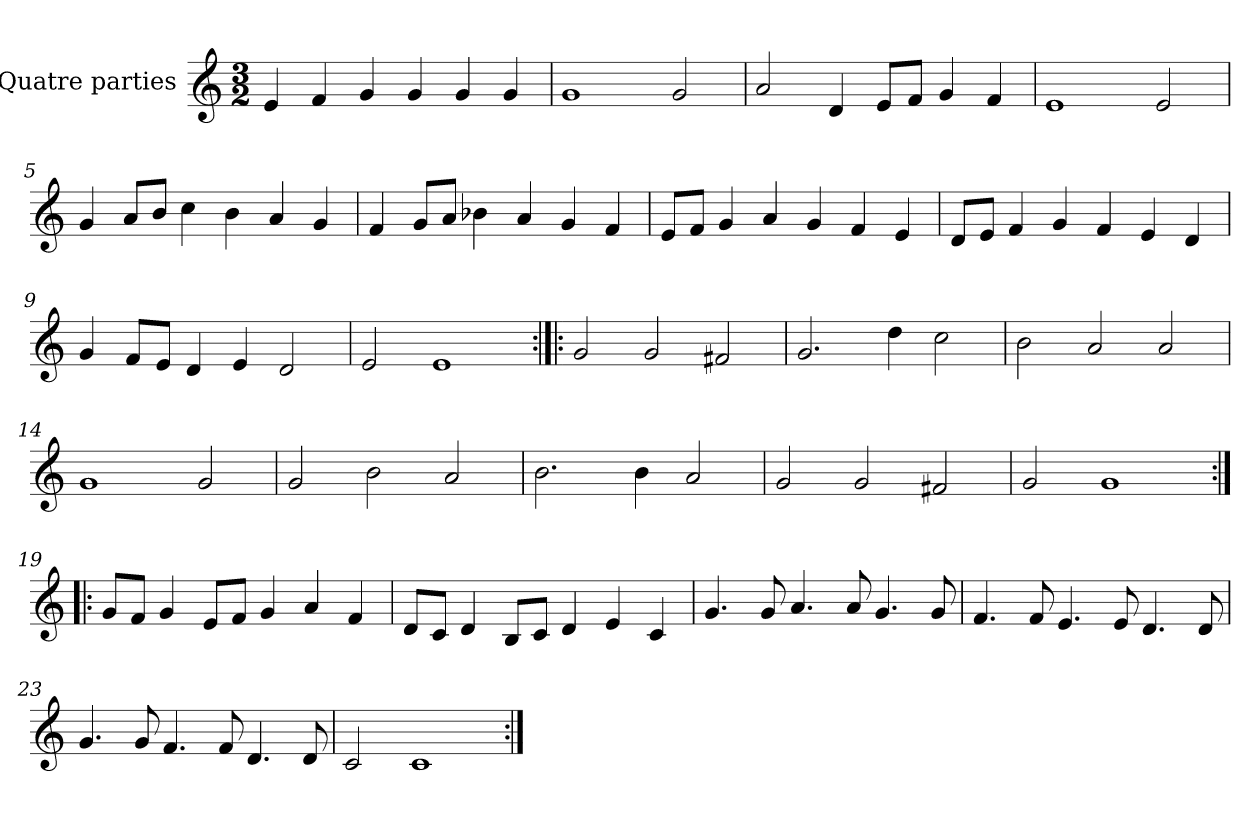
**kern
*part1
*staff1
*I"Quatre parties
*clefG2
*k[]
*M3/2
*MM180
=1
4e/
4f/
4g/
4g/
4g/
4g/
=2
1g
2g/
=3
2a/
4d/
8e/L
8f/J
4g/
4f/
=4
1e
2e/
=5
4g/
8a/L
8b/J
4cc\
4b\
4a/
4g/
=6
4f/
8g/L
8a/J
4b-X\
4a/
4g/
4f/
!!LO:LB:g=z
=7
8e/L
8f/J
4g/
4a/
4g/
4f/
4e/
=8
8d/L
8e/J
4f/
4g/
4f/
4e/
4d/
=9
4g/
8f/L
8e/J
4d/
4e/
2d/
=10
2e/
1e
=11:|!|:
2g/
2g/
2f#X/
=12
2.g/
4dd\
2cc\
=13
2b\
2a/
2a/
=14
1g
2g/
!!LO:LB:g=z
=15
2g/
2b\
2a/
=16
2.b\
4b\
2a/
=17
2g/
2g/
2f#X/
=18
2g/
1g
=19:|!|:
8g/L
8f/J
4g/
8e/L
8f/J
4g/
4a/
4f/
=20
8d/L
8c/J
4d/
8B/L
8c/J
4d/
4e/
4c/
!!LO:LB:g=z
=21
4.g/
8g/
4.a/
8a/
4.g/
8g/
=22
4.f/
8f/
4.e/
8e/
4.d/
8d/
=23
4.g/
8g/
4.f/
8f/
4.d/
8d/
=24
2c/
1c
=:|!
*-
